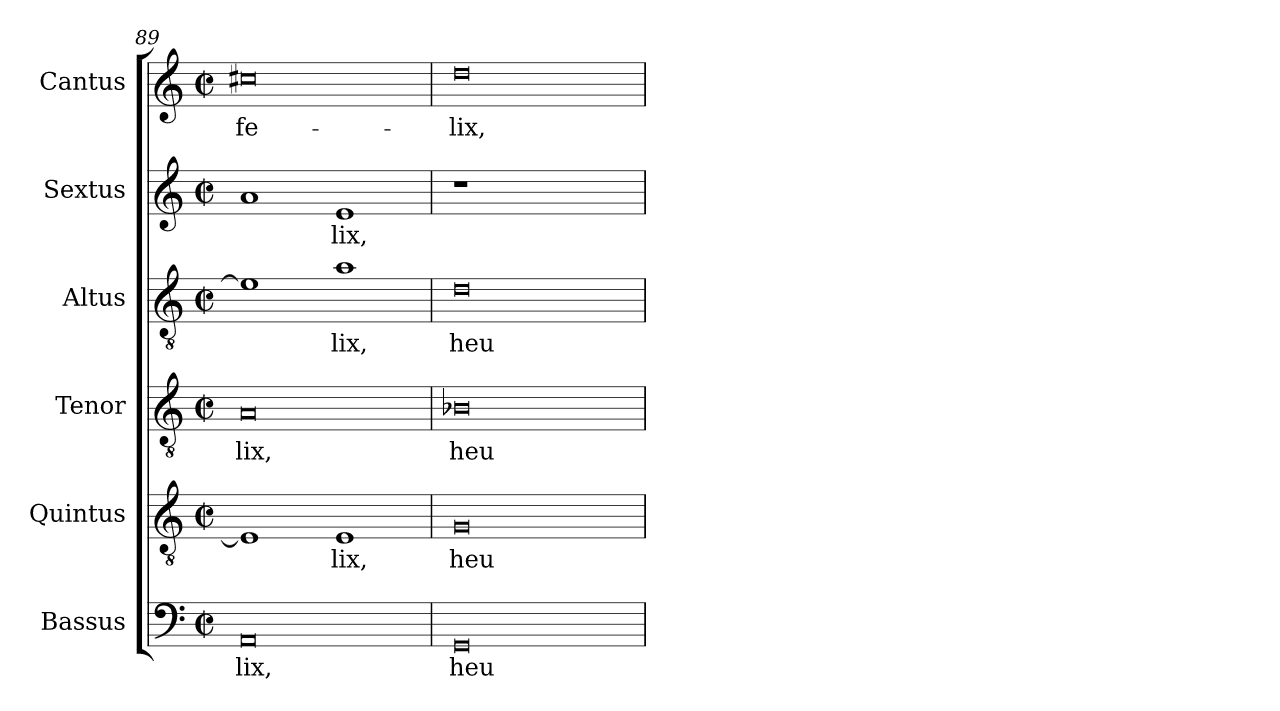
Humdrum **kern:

**kern	**text	**kern	**text	**kern	**text	**kern	**text	**kern	**text	**kern	**text
*part6	*part6	*part5	*part5	*part4	*part4	*part3	*part3	*part2	*part2	*part1	*part1
*staff6	*staff6	*staff5	*staff5	*staff4	*staff4	*staff3	*staff3	*staff2	*staff2	*staff1	*staff1
*I"Bassus	*	*I"Quintus	*	*I"Tenor	*	*I"Altus	*	*I"Sextus	*	*I"Cantus	*
*I'Bassus	*	*I'Quintus	*	*I'Tenor	*	*I'Altus	*	*	*	*I'Cantus	*
*clefF4	*	*clefGv2	*	*clefGv2	*	*clefGv2	*	*clefG2	*	*clefG2	*
*k[]	*	*k[]	*	*k[]	*	*k[]	*	*k[]	*	*k[]	*
*C:	*	*C:	*	*C:	*	*C:	*	*C:	*	*C:	*
*M2/2	*	*M2/2	*	*M2/2	*	*M2/2	*	*M2/2	*	*M2/2	*
*met(c|)	*	*met(c|)	*	*met(c|)	*	*met(c|)	*	*met(c|)	*	*met(c|)	*
=89	=89	=89	=89	=89	=89	=89	=89	=89	=89	=89	=89
!	!LO:LY:b:cj	!	!LO:LY:b	!	!LO:LY:b	!	!LO:LY:b:cj	!	!LO:LY:b:cj	!	!LO:LY:b:cj
0AA	lix,	1E]	--	0A	lix,	1e]	--	1a	.	0cc#X	fe-
!	!	!	!LO:LY:b	!	!	!	!LO:LY:b:cj	!	!LO:LY:b:cj	!	!
.	.	1E	-lix,	.	.	1a	-lix,	1e	lix,	.	.
=90	=90	=90	=90	=90	=90	=90	=90	=90	=90	=90	=90
!	!LO:LY:b:cj	!	!LO:LY:b	!	!LO:LY:b	!	!LO:LY:b:cj	!	!	!	!LO:LY:b:cj
0GG	heu	0G	heu	0B-X	heu	0d	heu	1r	.	0dd	-lix,
.	.	.	.	.	.	.	.	1ryy	.	.	.
=	=	=	=	=	=	=	=	=	=	=	=
*-	*-	*-	*-	*-	*-	*-	*-	*-	*-	*-	*-
